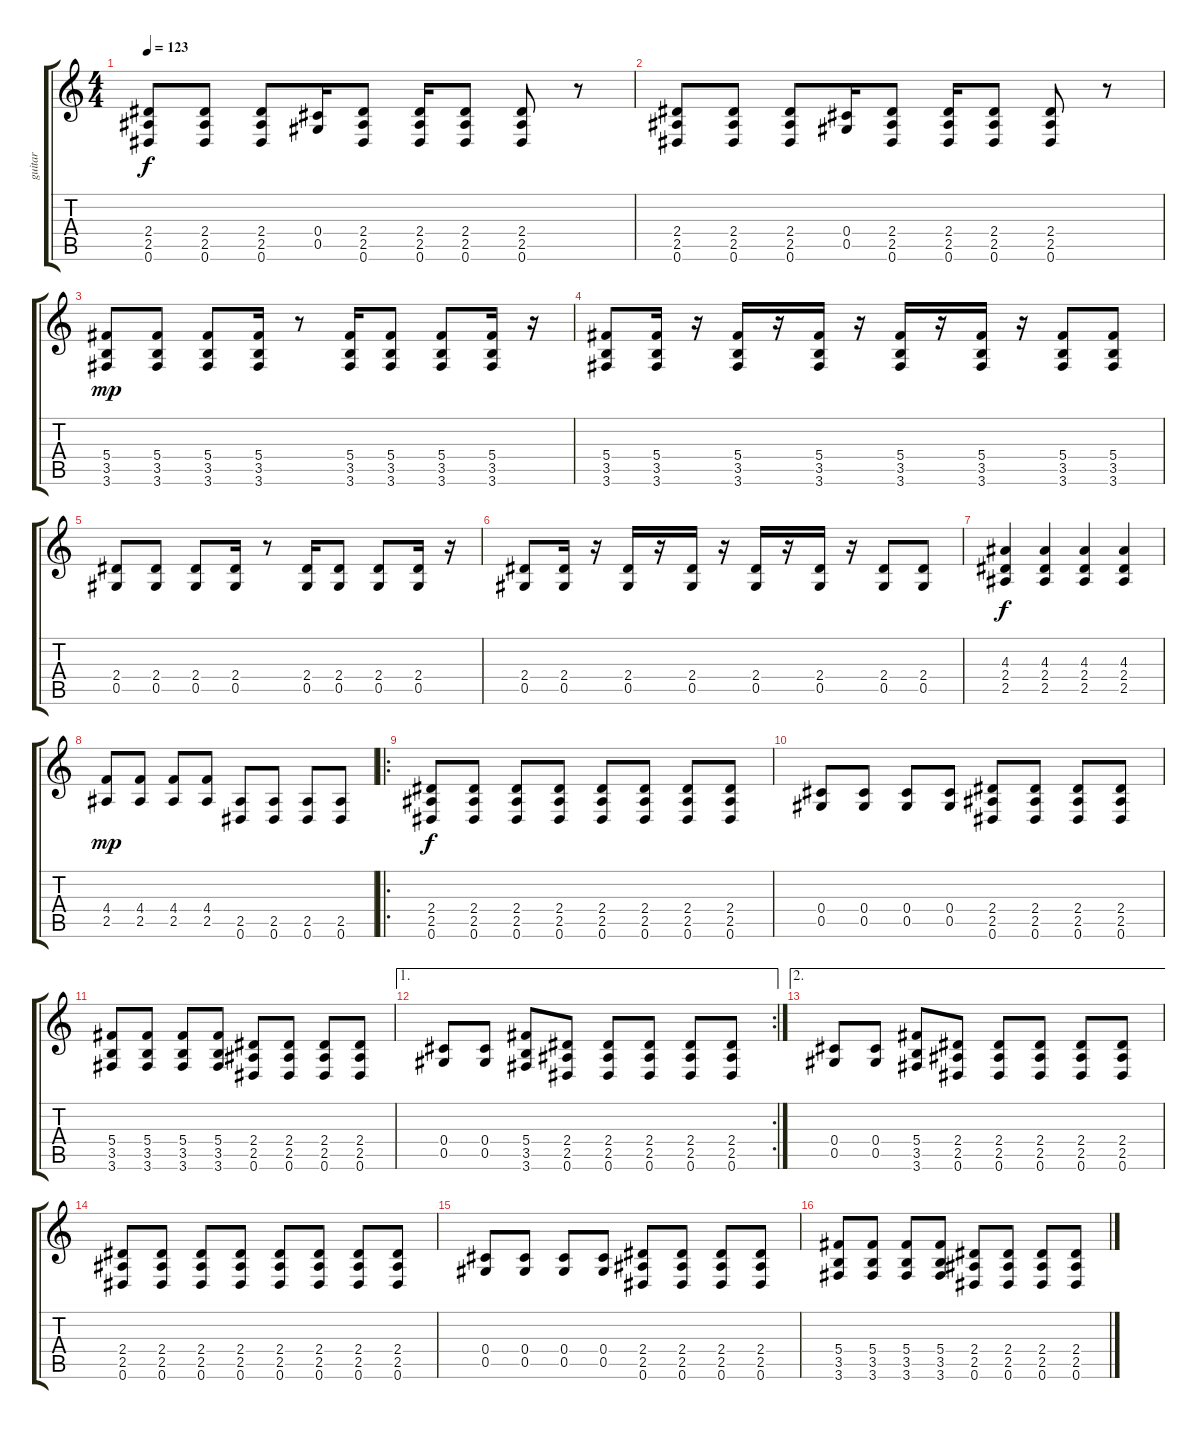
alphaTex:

\track ("guitar " "guitar ") {instrument distortionguitar}
\staff {score tabs}
\tuning (Eb4 Bb3 Gb3 Db3 Ab2 Eb2) {hide}
\ts (4 4)
\tempo 123
\clef g2
\ks c
(2.4 2.5 0.6).8{dy f} (2.4 2.5 0.6).8 (2.4 2.5 0.6).8 (0.4 0.5).16 (2.4 2.5 0.6).8 (2.4 2.5 0.6).16 (2.4 2.5 0.6).8 (2.4 2.5 0.6).8 r.8 |
(2.4 2.5 0.6).8 (2.4 2.5 0.6).8 (2.4 2.5 0.6).8 (0.4 0.5).16 (2.4 2.5 0.6).8 (2.4 2.5 0.6).16 (2.4 2.5 0.6).8 (2.4 2.5 0.6).8 r.8 |
(5.4 3.5 3.6).8{dy mp} (5.4 3.5 3.6).8 (5.4 3.5 3.6).8 (5.4 3.5 3.6).16 r.8 (5.4 3.5 3.6).16 (5.4 3.5 3.6).8 (5.4 3.5 3.6).8 (5.4 3.5 3.6).16 r.16 |
(5.4 3.5 3.6).8 (5.4 3.5 3.6).16 r.16 (5.4 3.5 3.6).16 r.16 (5.4 3.5 3.6).16 r.16 (5.4 3.5 3.6).16 r.16 (5.4 3.5 3.6).16 r.16 (5.4 3.5 3.6).8 (5.4 3.5 3.6).8 |
(2.4 0.5).8 (2.4 0.5).8 (2.4 0.5).8 (2.4 0.5).16 r.8 (2.4 0.5).16 (2.4 0.5).8 (2.4 0.5).8 (2.4 0.5).16 r.16 |
(2.4 0.5).8 (2.4 0.5).16 r.16 (2.4 0.5).16 r.16 (2.4 0.5).16 r.16 (2.4 0.5).16 r.16 (2.4 0.5).16 r.16 (2.4 0.5).8 (2.4 0.5).8 |
(4.3 2.4 2.5).4{dy f} (4.3 2.4 2.5).4 (4.3 2.4 2.5).4 (4.3 2.4 2.5).4 |
(4.4 2.5).8{dy mp} (4.4 2.5).8 (4.4 2.5).8 (4.4 2.5).8 (2.5 0.6).8 (2.5 0.6).8 (2.5 0.6).8 (2.5 0.6).8 |
\ro
(2.4 2.5 0.6).8{dy f} (2.4 2.5 0.6).8 (2.4 2.5 0.6).8 (2.4 2.5 0.6).8 (2.4 2.5 0.6).8 (2.4 2.5 0.6).8 (2.4 2.5 0.6).8 (2.4 2.5 0.6).8 |
(0.4 0.5).8 (0.4 0.5).8 (0.4 0.5).8 (0.4 0.5).8 (2.4 2.5 0.6).8 (2.4 2.5 0.6).8 (2.4 2.5 0.6).8 (2.4 2.5 0.6).8 |
(5.4 3.5 3.6).8 (5.4 3.5 3.6).8 (5.4 3.5 3.6).8 (5.4 3.5 3.6).8 (2.4 2.5 0.6).8 (2.4 2.5 0.6).8 (2.4 2.5 0.6).8 (2.4 2.5 0.6).8 |
\ae 1
\rc 2
(0.4 0.5).8 (0.4 0.5).8 (5.4 3.5 3.6).8 (2.4 2.5 0.6).8 (2.4 2.5 0.6).8 (2.4 2.5 0.6).8 (2.4 2.5 0.6).8 (2.4 2.5 0.6).8 |
\ae 2
(0.4 0.5).8 (0.4 0.5).8 (5.4 3.5 3.6).8 (2.4 2.5 0.6).8 (2.4 2.5 0.6).8 (2.4 2.5 0.6).8 (2.4 2.5 0.6).8 (2.4 2.5 0.6).8 |
(2.4 2.5 0.6).8 (2.4 2.5 0.6).8 (2.4 2.5 0.6).8 (2.4 2.5 0.6).8 (2.4 2.5 0.6).8 (2.4 2.5 0.6).8 (2.4 2.5 0.6).8 (2.4 2.5 0.6).8 |
(0.4 0.5).8 (0.4 0.5).8 (0.4 0.5).8 (0.4 0.5).8 (2.4 2.5 0.6).8 (2.4 2.5 0.6).8 (2.4 2.5 0.6).8 (2.4 2.5 0.6).8 |
(5.4 3.5 3.6).8 (5.4 3.5 3.6).8 (5.4 3.5 3.6).8 (5.4 3.5 3.6).8 (2.4 2.5 0.6).8 (2.4 2.5 0.6).8 (2.4 2.5 0.6).8 (2.4 2.5 0.6).8
